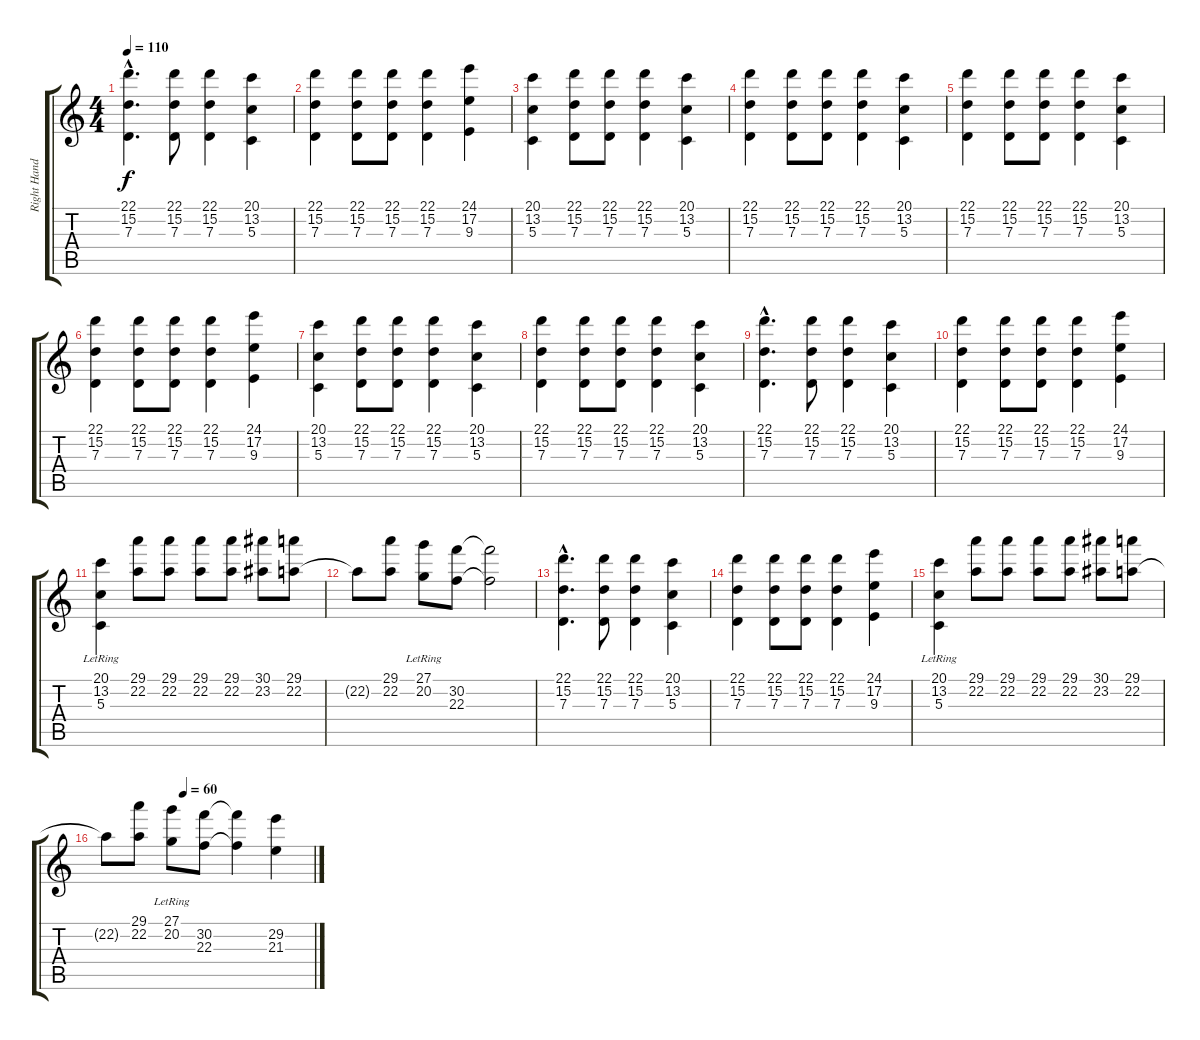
\track ("Right Hand" "Right Hand") {instrument brightacousticpiano}
\staff {score tabs}
\tuning (E4 B3 G3 D3 A2 E2) {hide}
\ts (4 4)
\tempo 110
\clef g2
\ks c
(22.1{hac} 15.2{hac} 7.3{hac}).4{d dy f} (22.1 15.2 7.3).8 (22.1 15.2 7.3).4 (20.1 13.2 5.3).4 |
(22.1 15.2 7.3).4 (22.1 15.2 7.3).8 (22.1 15.2 7.3).8 (22.1 15.2 7.3).4 (24.1 17.2 9.3).4 |
(20.1 13.2 5.3).4 (22.1 15.2 7.3).8 (22.1 15.2 7.3).8 (22.1 15.2 7.3).4 (20.1 13.2 5.3).4 |
(22.1 15.2 7.3).4 (22.1 15.2 7.3).8 (22.1 15.2 7.3).8 (22.1 15.2 7.3).4 (20.1 13.2 5.3).4 |
(22.1 15.2 7.3).4 (22.1 15.2 7.3).8 (22.1 15.2 7.3).8 (22.1 15.2 7.3).4 (20.1 13.2 5.3).4 |
(22.1 15.2 7.3).4 (22.1 15.2 7.3).8 (22.1 15.2 7.3).8 (22.1 15.2 7.3).4 (24.1 17.2 9.3).4 |
(20.1 13.2 5.3).4 (22.1 15.2 7.3).8 (22.1 15.2 7.3).8 (22.1 15.2 7.3).4 (20.1 13.2 5.3).4 |
(22.1 15.2 7.3).4 (22.1 15.2 7.3).8 (22.1 15.2 7.3).8 (22.1 15.2 7.3).4 (20.1 13.2 5.3).4 |
(22.1{hac} 15.2{hac} 7.3{hac}).4{d} (22.1 15.2 7.3).8 (22.1 15.2 7.3).4 (20.1 13.2 5.3).4 |
(22.1 15.2 7.3).4 (22.1 15.2 7.3).8 (22.1 15.2 7.3).8 (22.1 15.2 7.3).4 (24.1 17.2 9.3).4 |
(20.1{lr} 13.2 5.3{lr}).4 (29.1 22.2).8 (29.1 22.2).8 (29.1 22.2).8 (29.1 22.2).8 (30.1 23.2).8 (29.1 22.2).8 |
22.2{t}.8 (29.1 22.2).8 (27.1{lr} 20.2).8 (30.2 22.3).8 (30.2{t} 22.3{t}).2 |
(22.1{hac} 15.2{hac} 7.3{hac}).4{d} (22.1 15.2 7.3).8 (22.1 15.2 7.3).4 (20.1 13.2 5.3).4 |
(22.1 15.2 7.3).4 (22.1 15.2 7.3).8 (22.1 15.2 7.3).8 (22.1 15.2 7.3).4 (24.1 17.2 9.3).4 |
(20.1{lr} 13.2 5.3{lr}).4 (29.1 22.2).8 (29.1 22.2).8 (29.1 22.2).8 (29.1 22.2).8 (30.1 23.2).8 (29.1 22.2).8 |
\tempo (60 0.375)
22.2{t}.8 (29.1 22.2).8 (27.1{lr} 20.2).8 (30.2 22.3).8 (30.2{t} 22.3{t}).4 (29.2 21.3).4
